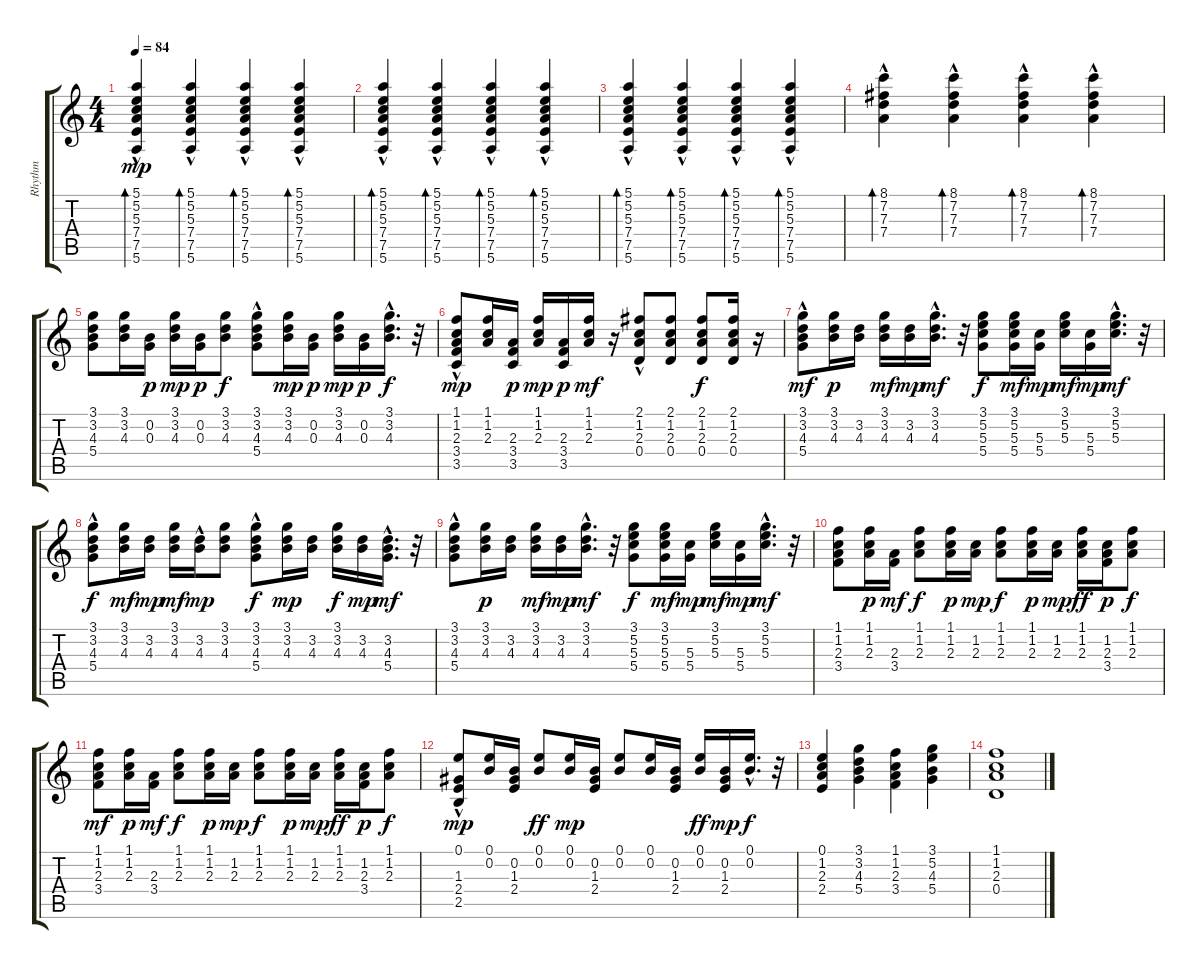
\track ("Rhythm" "Rhythm") {instrument acousticguitarsteel}
\staff {score tabs}
\tuning (E4 B3 G3 D3 A2 E2) {hide}
\ts (4 4)
\tempo 84
\clef g2
\ks c
(5.1 5.2 5.3 7.4{hac} 7.5{hac} 5.6).4{bd 60 dy mp} (5.1 5.2 5.3 7.4{hac} 7.5{hac} 5.6).4{bd 60} (5.1 5.2 5.3 7.4{hac} 7.5{hac} 5.6).4{bd 60} (5.1 5.2 5.3 7.4{hac} 7.5{hac} 5.6).4{bd 60} |
(5.1 5.2 5.3 7.4{hac} 7.5{hac} 5.6).4{bd 60} (5.1 5.2 5.3 7.4{hac} 7.5{hac} 5.6).4{bd 60} (5.1 5.2 5.3 7.4{hac} 7.5{hac} 5.6).4{bd 60} (5.1 5.2 5.3 7.4{hac} 7.5{hac} 5.6).4{bd 60} |
(5.1 5.2 5.3 7.4{hac} 7.5{hac} 5.6).4{bd 60} (5.1 5.2 5.3 7.4{hac} 7.5{hac} 5.6).4{bd 60} (5.1 5.2 5.3 7.4{hac} 7.5{hac} 5.6).4{bd 60} (5.1 5.2 5.3 7.4{hac} 7.5{hac} 5.6).4{bd 60} |
(8.1 7.2 7.3 7.4{hac}).4{bd 60} (8.1 7.2 7.3 7.4{hac}).4{bd 60} (8.1 7.2 7.3 7.4{hac}).4{bd 60} (8.1 7.2 7.3 7.4{hac}).4{bd 60} |
(3.1 3.2 4.3 5.4).8 (3.1 3.2 4.3).16 (0.2 0.3).16{dy p} (3.1 3.2 4.3).16{dy mp} (0.2 0.3).16{dy p} (3.1 3.2 4.3).8{dy f} (3.1 3.2 4.3 5.4{hac}).8 (3.1 3.2 4.3).16{dy mp} (0.2 0.3).16{dy p} (3.1 3.2 4.3).16{dy mp} (0.2 0.3).16{dy p} (3.1{hac} 3.2{hac} 4.3{hac}).16{d dy f} r.32 |
(1.1 1.2 2.3 3.4{hac} 3.5{hac}).8{dy mp} (1.1 1.2 2.3).16 (2.3 3.4 3.5).16{dy p} (1.1 1.2 2.3).16{dy mp} (2.3 3.4 3.5).16{dy p} (1.1 1.2 2.3).16{dy mf} r.16 (2.1 1.2{hac} 2.3 0.4).8 (2.1 1.2 2.3 0.4).8 (2.1 1.2 2.3 0.4).8{dy f} (2.1 1.2 2.3 0.4).16 r.16 |
(3.1 3.2 4.3 5.4{hac}).8{dy mf} (3.1 3.2 4.3).16{dy p} (3.2 4.3).16 (3.1 3.2 4.3).16{dy mf} (3.2 4.3).16{dy mp} (3.1{hac} 3.2{hac} 4.3{hac}).16{d dy mf} r.32 (3.1 5.2 5.3 5.4).8{dy f} (3.1 5.2 5.3 5.4).16{dy mf} (5.3 5.4).16{dy mp} (3.1 5.2 5.3).16{dy mf} (5.3 5.4).16{dy mp} (3.1{hac} 5.2{hac} 5.3{hac}).16{d dy mf} r.32 |
(3.1 3.2 4.3 5.4{hac}).8{dy f} (3.1 3.2 4.3).16{dy mf} (3.2 4.3).16{dy mp} (3.1 3.2 4.3).16{dy mf} (3.2 4.3{hac}).16{dy mp} (3.1 3.2 4.3).8 (3.1 3.2 4.3 5.4{hac}).8{dy f} (3.1 3.2 4.3).16{dy mp} (3.2 4.3).16 (3.1 3.2 4.3).16{dy f} (3.2 4.3).16{dy mp} (3.2{hac} 4.3{hac} 5.4{hac}).16{d dy mf} r.32 |
(3.1 3.2 4.3 5.4{hac}).8 (3.1 3.2 4.3).16{dy p} (3.2 4.3).16 (3.1 3.2 4.3).16{dy mf} (3.2 4.3).16{dy mp} (3.1{hac} 3.2{hac} 4.3{hac}).16{d dy mf} r.32 (3.1 5.2 5.3 5.4).8{dy f} (3.1 5.2 5.3 5.4).16{dy mf} (5.3 5.4).16{dy mp} (3.1 5.2 5.3).16{dy mf} (5.3 5.4).16{dy mp} (3.1{hac} 5.2{hac} 5.3{hac}).16{d dy mf} r.32 |
(1.1 1.2 2.3 3.4).8 (1.1 1.2 2.3).16{dy p} (2.3 3.4).16{dy mf} (1.1 1.2 2.3).8{dy f} (1.1 1.2 2.3).16{dy p} (1.2 2.3).16{dy mp} (1.1 1.2 2.3).8{dy f} (1.1 1.2 2.3).16{dy p} (1.2 2.3).16{dy mp} (1.1 1.2 2.3).16{dy ff} (1.2 2.3 3.4).16{dy p} (1.1 1.2 2.3).8{dy f} |
(1.1 1.2 2.3 3.4).8{dy mf} (1.1 1.2 2.3).16{dy p} (2.3 3.4).16{dy mf} (1.1 1.2 2.3).8{dy f} (1.1 1.2 2.3).16{dy p} (1.2 2.3).16{dy mp} (1.1 1.2 2.3).8{dy f} (1.1 1.2 2.3).16{dy p} (1.2 2.3).16{dy mp} (1.1 1.2 2.3).16{dy ff} (1.2 2.3 3.4).16{dy p} (1.1 1.2 2.3).8{dy f} |
(0.1 1.3{hac} 2.4{hac} 2.5).8{dy mp} (0.1 0.2).16 (0.2 1.3 2.4).16 (0.1 0.2).8{dy ff} (0.1 0.2).16{dy mp} (0.2 1.3 2.4).16 (0.1 0.2).8 (0.1 0.2).16 (0.2 1.3 2.4).16 (0.1 0.2).16{dy ff} (0.2 1.3 2.4).16{dy mp} (0.1{hac} 0.2{hac}).16{d dy f} r.32 |
(0.1 1.2 2.3 2.4).4 (3.1 3.2 4.3 5.4).4 (1.1 1.2 2.3 3.4).4 (3.1 5.2 4.3 5.4).4 |
(1.1 1.2 2.3 0.4).1
